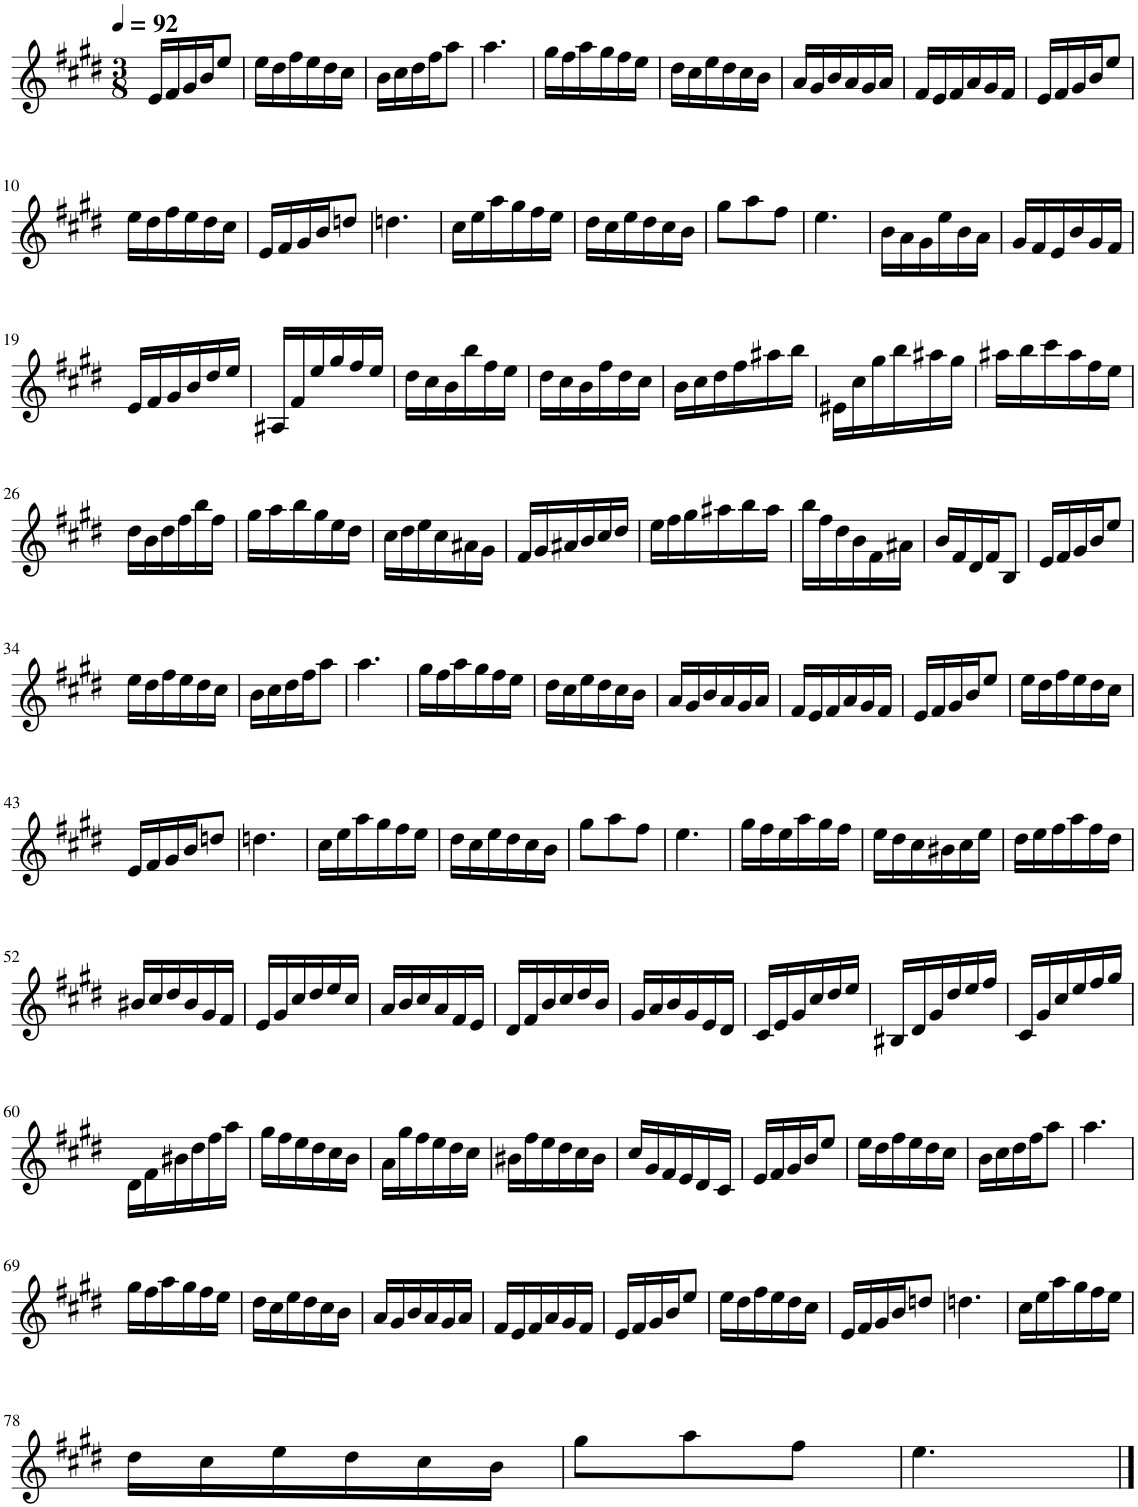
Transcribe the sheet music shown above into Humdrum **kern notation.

**kern
*part1
*staff1
*I"Piano
*I'Pno.
*clefG2
*k[f#c#g#d#]
*M3/8
*MM92
=1
16e/LL
16f#/
16g#/
16b/J
8ee/J
=2
16ee\LL
16dd#\
16ff#\
16ee\
16dd#\
16cc#\JJ
=3
16b\LL
16cc#\
16dd#\
16ff#\J
8aa\J
=4
4.aa\
=5
16gg#\LL
16ff#\
16aa\
16gg#\
16ff#\
16ee\JJ
=6
16dd#\LL
16cc#\
16ee\
16dd#\
16cc#\
16b\JJ
=7
16a/LL
16g#/
16b/
16a/
16g#/
16a/JJ
=8
16f#/LL
16e/
16f#/
16a/
16g#/
16f#/JJ
=9
16e/LL
16f#/
16g#/
16b/J
8ee/J
!!LO:LB:g=z
=10
16ee\LL
16dd#\
16ff#\
16ee\
16dd#\
16cc#\JJ
=11
16e/LL
16f#/
16g#/
16b/J
8ddn/J
=12
4.ddn\
=13
16cc#\LL
16ee\
16aa\
16gg#\
16ff#\
16ee\JJ
=14
16dd#\LL
16cc#\
16ee\
16dd#\
16cc#\
16b\JJ
=15
8gg#\L
8aa\
8ff#\J
=16
4.ee\
=17
16b\LL
16a\
16g#\
16ee\
16b\
16a\JJ
=18
16g#/LL
16f#/
16e/
16b/
16g#/
16f#/JJ
!!LO:LB:g=z
=19
16e/LL
16f#/
16g#/
16b/
16dd#/
16ee/JJ
=20
16A#X/LL
16f#/
16ee/
16gg#/
16ff#/
16ee/JJ
=21
16dd#\LL
16cc#\
16b\
16bb\
16ff#\
16ee\JJ
=22
16dd#\LL
16cc#\
16b\
16ff#\
16dd#\
16cc#\JJ
=23
16b\LL
16cc#\
16dd#\
16ff#\
16aa#X\
16bb\JJ
=24
16e#X\LL
16cc#\
16gg#\
16bb\
16aa#X\
16gg#\JJ
=25
16aa#X\LL
16bb\
16ccc#\
16aa#\
16ff#\
16ee\JJ
!!LO:LB:g=z
=26
16dd#\LL
16b\
16dd#\
16ff#\
16bb\
16ff#\JJ
=27
16gg#\LL
16aa\
16bb\
16gg#\
16ee\
16dd#\JJ
=28
16cc#\LL
16dd#\
16ee\
16cc#\
16a#X\
16g#\JJ
=29
16f#/LL
16g#/
16a#X/
16b/
16cc#/
16dd#/JJ
=30
16ee\LL
16ff#\
16gg#\
16aa#X\
16bb\
16aa#\JJ
=31
16bb\LL
16ff#\
16dd#\
16b\
16f#\
16a#X\JJ
=32
16b/LL
16f#/
16d#/
16f#/J
8B/J
=33
16e/LL
16f#/
16g#/
16b/J
8ee/J
!!LO:LB:g=z
=34
16ee\LL
16dd#\
16ff#\
16ee\
16dd#\
16cc#\JJ
=35
16b\LL
16cc#\
16dd#\
16ff#\J
8aa\J
=36
4.aa\
=37
16gg#\LL
16ff#\
16aa\
16gg#\
16ff#\
16ee\JJ
=38
16dd#\LL
16cc#\
16ee\
16dd#\
16cc#\
16b\JJ
=39
16a/LL
16g#/
16b/
16a/
16g#/
16a/JJ
=40
16f#/LL
16e/
16f#/
16a/
16g#/
16f#/JJ
=41
16e/LL
16f#/
16g#/
16b/J
8ee/J
=42
16ee\LL
16dd#\
16ff#\
16ee\
16dd#\
16cc#\JJ
!!LO:LB:g=z
=43
16e/LL
16f#/
16g#/
16b/J
8ddn/J
=44
4.ddn\
=45
16cc#\LL
16ee\
16aa\
16gg#\
16ff#\
16ee\JJ
=46
16dd#\LL
16cc#\
16ee\
16dd#\
16cc#\
16b\JJ
=47
8gg#\L
8aa\
8ff#\J
=48
4.ee\
=49
16gg#\LL
16ff#\
16ee\
16aa\
16gg#\
16ff#\JJ
=50
16ee\LL
16dd#\
16cc#\
16b#X\
16cc#\
16ee\JJ
=51
16dd#\LL
16ee\
16ff#\
16aa\
16ff#\
16dd#\JJ
!!LO:LB:g=z
=52
16b#X/LL
16cc#/
16dd#/
16b#/
16g#/
16f#/JJ
=53
16e/LL
16g#/
16cc#/
16dd#/
16ee/
16cc#/JJ
=54
16a/LL
16b/
16cc#/
16a/
16f#/
16e/JJ
=55
16d#/LL
16f#/
16b/
16cc#/
16dd#/
16b/JJ
=56
16g#/LL
16a/
16b/
16g#/
16e/
16d#/JJ
=57
16c#/LL
16e/
16g#/
16cc#/
16dd#/
16ee/JJ
=58
16B#X/LL
16d#/
16g#/
16dd#/
16ee/
16ff#/JJ
=59
16c#/LL
16g#/
16cc#/
16ee/
16ff#/
16gg#/JJ
!!LO:LB:g=z
=60
16d#\LL
16f#\
16b#X\
16dd#\
16ff#\
16aa\JJ
=61
16gg#\LL
16ff#\
16ee\
16dd#\
16cc#\
16b\JJ
=62
16a\LL
16gg#\
16ff#\
16ee\
16dd#\
16cc#\JJ
=63
16b#X\LL
16ff#\
16ee\
16dd#\
16cc#\
16b#\JJ
=64
16cc#/LL
16g#/
16f#/
16e/
16d#/
16c#/JJ
=65
16e/LL
16f#/
16g#/
16b/J
8ee/J
=66
16ee\LL
16dd#\
16ff#\
16ee\
16dd#\
16cc#\JJ
=67
16b\LL
16cc#\
16dd#\
16ff#\J
8aa\J
=68
4.aa\
!!LO:LB:g=z
=69
16gg#\LL
16ff#\
16aa\
16gg#\
16ff#\
16ee\JJ
=70
16dd#\LL
16cc#\
16ee\
16dd#\
16cc#\
16b\JJ
=71
16a/LL
16g#/
16b/
16a/
16g#/
16a/JJ
=72
16f#/LL
16e/
16f#/
16a/
16g#/
16f#/JJ
=73
16e/LL
16f#/
16g#/
16b/J
8ee/J
=74
16ee\LL
16dd#\
16ff#\
16ee\
16dd#\
16cc#\JJ
=75
16e/LL
16f#/
16g#/
16b/J
8ddn/J
=76
4.ddn\
=77
16cc#\LL
16ee\
16aa\
16gg#\
16ff#\
16ee\JJ
!!LO:LB:g=z
=78
16dd#\LL
16cc#\
16ee\
16dd#\
16cc#\
16b\JJ
=79
8gg#\L
8aa\
8ff#\J
=80
4.ee\
==
*-
